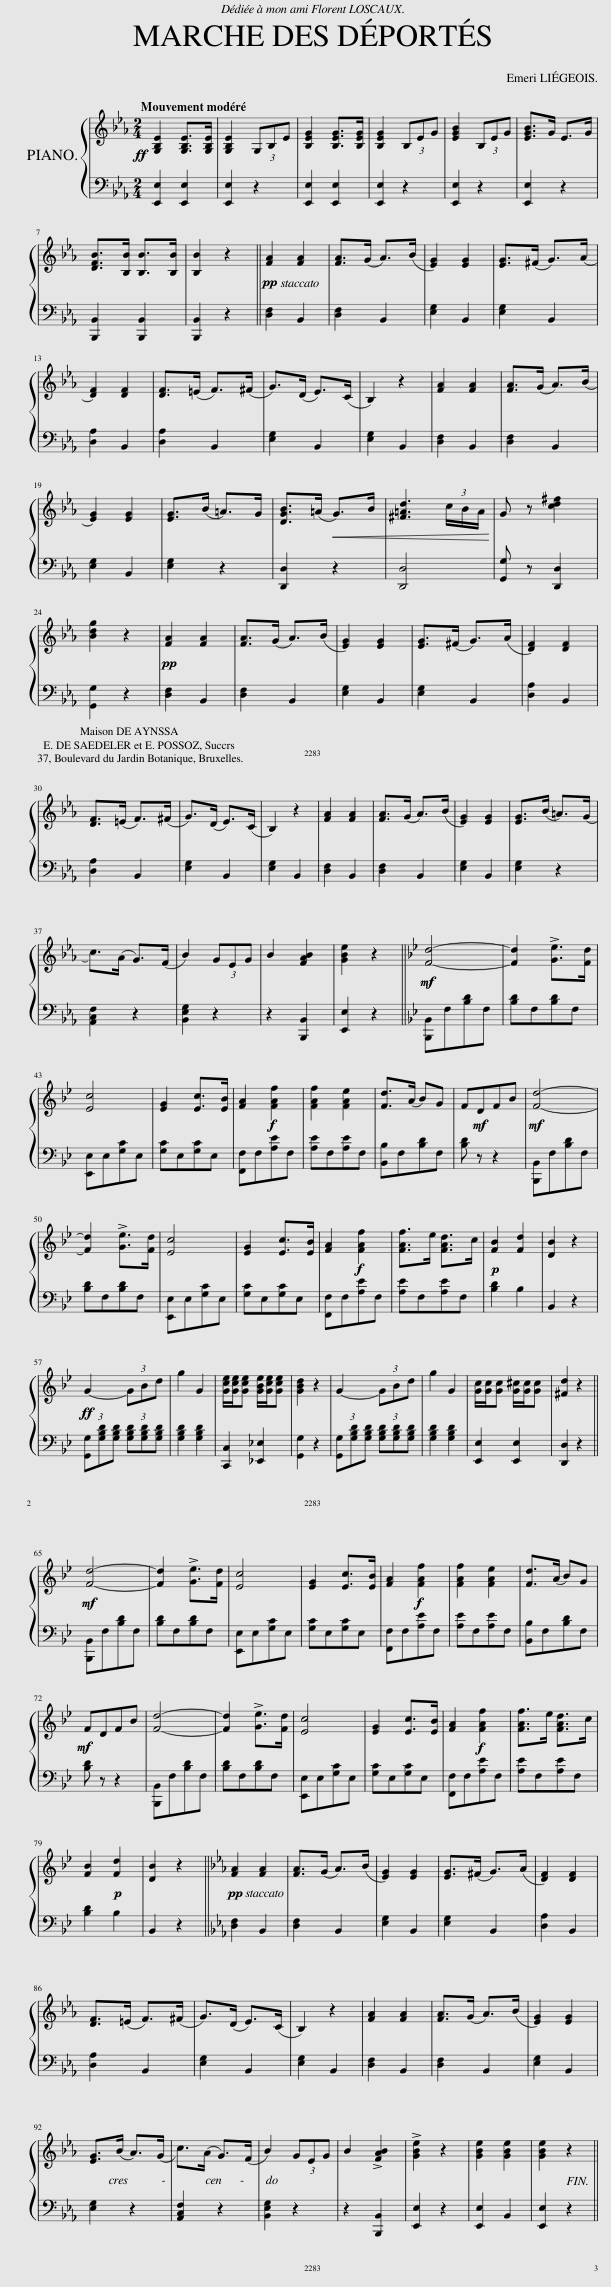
X:1
%%score { 1 | 2 }
L:1/8
Q:1/4=90
M:2/4
I:linebreak $
K:Eb
V:1 treble
V:2 bass
V:1
!ff! [G,B,E]2 [G,B,E]>[G,B,E] | [G,B,E]2 (3G,B,E | [B,EG]2 [B,EG]>[B,EG] | [B,EG]2 (3B,EG | [EGB]2 (3B,EG | %5
 [EGB]>G E>G |$ [DFB]>[B,B] [B,B]>[B,B] | [B,B]2 z2 ||!pp! [FA]2 [FA]2 | [FA]>(G A>)(B | %10
 [EG]2) [EG]2 | [EG]>(^F G>)(A |$ [DF]2) [DF]2 | [DF]>(=E F>)(^F | G>)(D E>)(C | %15
 B,2) z2 | [FA]2 [FA]2 | [FA]>(G A>)(B |$ [EG]2) [EG]2 | [EG]>(B =A>)G | %20
 [DGB]>(=A!<(! G>)B | [^F=Ad]3 (3c/B/A/!<)! | G z [cd^f]2 |$ [Bdg]2 z2 |!pp! [FA]2 [FA]2 | %25
 [FA]>(G A>)(B | [EG]2) [EG]2 | [EG]>(^F G>)(A | [DF]2) [DF]2 |$ [DF]>(=E F>)(^F | %30
 G>)(D E>)(C | B,2) z2 | [FA]2 [FA]2 | [FA]>(G A>)(B | [EG]2) [EG]2 | %35
 [EG]>(B =A>)(G |$ c>)(A G>)(F | B2) (3GEG | B2 [FAB]2 | [GBe]2 z2 || %40
[K:Bb]!mf! [Fd]4- | [Fd]2 !>![Ge]>[Fd] |$ [Ec]4 | [EG]2 [Ec]>[EB] | [FA]2!f! [FAf]2 | %45
 [FAf]2 [FAe]2 | [Fd]>(A B)G | F!mf!DFB |!mf! [Fd]4- |$ [Fd]2 !>![Ge]>[Fd] | %50
 [Ec]4 | [EG]2 [Ec]>[EB] | [FA]2!f! [FAf]2 | [FAf]>e [FAd]>c |!p! [FB]2 [Fd]2 | %55
 [DB]2 z2 |$!ff! G2- (3GBd | g2 G2 | [Gce]/[Gce]/[Gce] [GBe]/[Gce]/[Gce] | [GBd]2 z2 | %60
 G2- (3GBd | g2 G2 | [Gc]/[Gc]/[Gc] [G^c]/[Gc]/[Gc] | [^Fd]2 z2 ||$!mf! [Fd]4- | %65
 [Fd]2 !>![Ge]>[Fd] | [Ec]4 | [EG]2 [Ec]>[EB] | [FA]2!f! [FAf]2 | [FAf]2 [FAe]2 | %70
 [Fd]>(A B)G |$!mf! FDFB | [Fd]4- | [Fd]2 !>![Ge]>[Fd] | [Ec]4 | %75
 [EG]2 [Ec]>[EB] | [FA]2!f! [FAf]2 | [FAf]>e [FAd]>c |$ [FB]2!p! [Fd]2 | [DB]2 z2 || %80
[K:Eb]!pp! [FA]2 [FA]2 | [FA]>(G A>)(B | [EG]2) [EG]2 | [EG]>(^F G>)(A | [DF]2) [DF]2 |$ %85
 [DF]>(=E F>)(^F | G>)(D E>)(C | B,2) z2 | [FA]2 [FA]2 | [FA]>(G A>)(B | %90
 [EG]2) [EG]2 |$!<(! [EG]>(B A>)(G | c>)(A G>)(F | B2) (3GEG!<)! | B2 !>![FAB]2 | %95
 !>![GBe]2 z2 | [GBe]2 [GBe]2 | [GBe]2 z2 || %98
V:2
 [E,,E,]2 [E,,E,]2 | [E,,E,]2 z2 | [E,,E,]2 [E,,E,]2 | [E,,E,]2 z2 | [E,,E,]2 z2 | %5
 [E,,E,]2 z2 |$ [B,,,B,,]2 [B,,,B,,]2 | [B,,,B,,]2 z2 || [D,F,]2 B,,2 | [D,F,]2 B,,2 | %10
 [E,G,]2 B,,2 | [E,G,]2 B,,2 |$ [D,A,]2 B,,2 | [D,A,]2 B,,2 | [E,G,]2 B,,2 | %15
 [E,G,]2 B,,2 | [D,F,]2 B,,2 | [D,F,]2 B,,2 |$ [E,G,]2 B,,2 | [E,G,]2 z2 | %20
 [D,,D,]2 z2 | [D,,D,]4 | [G,,G,] z [D,,D,]2 |$ [G,,G,]2 z2 | [D,F,]2 B,,2 | %25
 [D,F,]2 B,,2 | [E,G,]2 B,,2 | [E,G,]2 B,,2 | [D,A,]2 B,,2 |$ [D,A,]2 B,,2 | %30
 [E,G,]2 B,,2 | [E,G,]2 B,,2 | [D,F,]2 B,,2 | [D,F,]2 B,,2 | [E,G,]2 B,,2 | %35
 [E,G,]2 z2 |$ [A,,C,F,]2 z2 | [B,,E,G,]2 z2 | z2 [B,,,B,,]2 | [E,,E,]2 z2 || %40
[K:Bb] [B,,,B,,]F,[B,D]F, | [B,D]F,[B,D]F, |$ [E,,E,]E,[G,C]E, | [G,C]E,[G,C]E, | [F,,F,]F,[A,E]F, | %45
 [A,E]F,[A,E]F, | [B,,B,]F,[B,D]F, | [B,D] z z2 | [B,,,B,,]F,[B,D]F, |$ [B,D]F,[B,D]F, | %50
 [E,,E,]E,[G,C]E, | [G,C]E,[G,C]E, | [F,,F,]F,[A,E]F, | [A,E]F,[A,E]F, | [B,D]2 B,2 | %55
 B,,2 z2 |$ (3[G,,G,][G,B,D][G,B,D] (3[G,B,D][G,B,D][G,B,D] | [G,B,D]2 [G,B,D]2 | [C,,C,]2 [_E,,_E,]2 | [G,,G,]2 z2 | %60
 (3[G,,G,][G,B,D][G,B,D] (3[G,B,D][G,B,D][G,B,D] | [G,B,D]2 [G,B,D]2 | [E,,E,]2 [E,,E,]2 | [D,,D,]2 z2 ||$ [B,,,B,,]F,[B,D]F, | %65
 [B,D]F,[B,D]F, | [E,,E,]E,[G,C]E, | [G,C]E,[G,C]E, | [F,,F,]F,[A,E]F, | [A,E]F,[A,E]F, | %70
 [B,,B,]F,[B,D]F, |$ [B,D] z z2 | [B,,,B,,]F,[B,D]F, | [B,D]F,[B,D]F, | [E,,E,]E,[G,C]E, | %75
 [G,C]E,[G,C]E, | [F,,F,]F,[A,E]F, | [A,E]F,[A,E]F, |$ [B,D]2 B,2 | B,,2 z2 || %80
[K:Eb] [D,F,]2 B,,2 | [D,F,]2 B,,2 | [E,G,]2 B,,2 | [E,G,]2 B,,2 | [D,A,]2 B,,2 |$ %85
 [D,A,]2 B,,2 | [E,G,]2 B,,2 | [E,G,]2 B,,2 | [D,F,]2 B,,2 | [D,F,]2 B,,2 | %90
 [E,G,]2 B,,2 |$ [E,G,]2 z2 | [A,,C,F,]2 z2 | [B,,E,G,]2 z2 | z2 [B,,,B,,]2 | %95
 [E,,E,]2 z2 | [E,,E,]2 B,,2 | [E,,E,]2 z2 || %98
